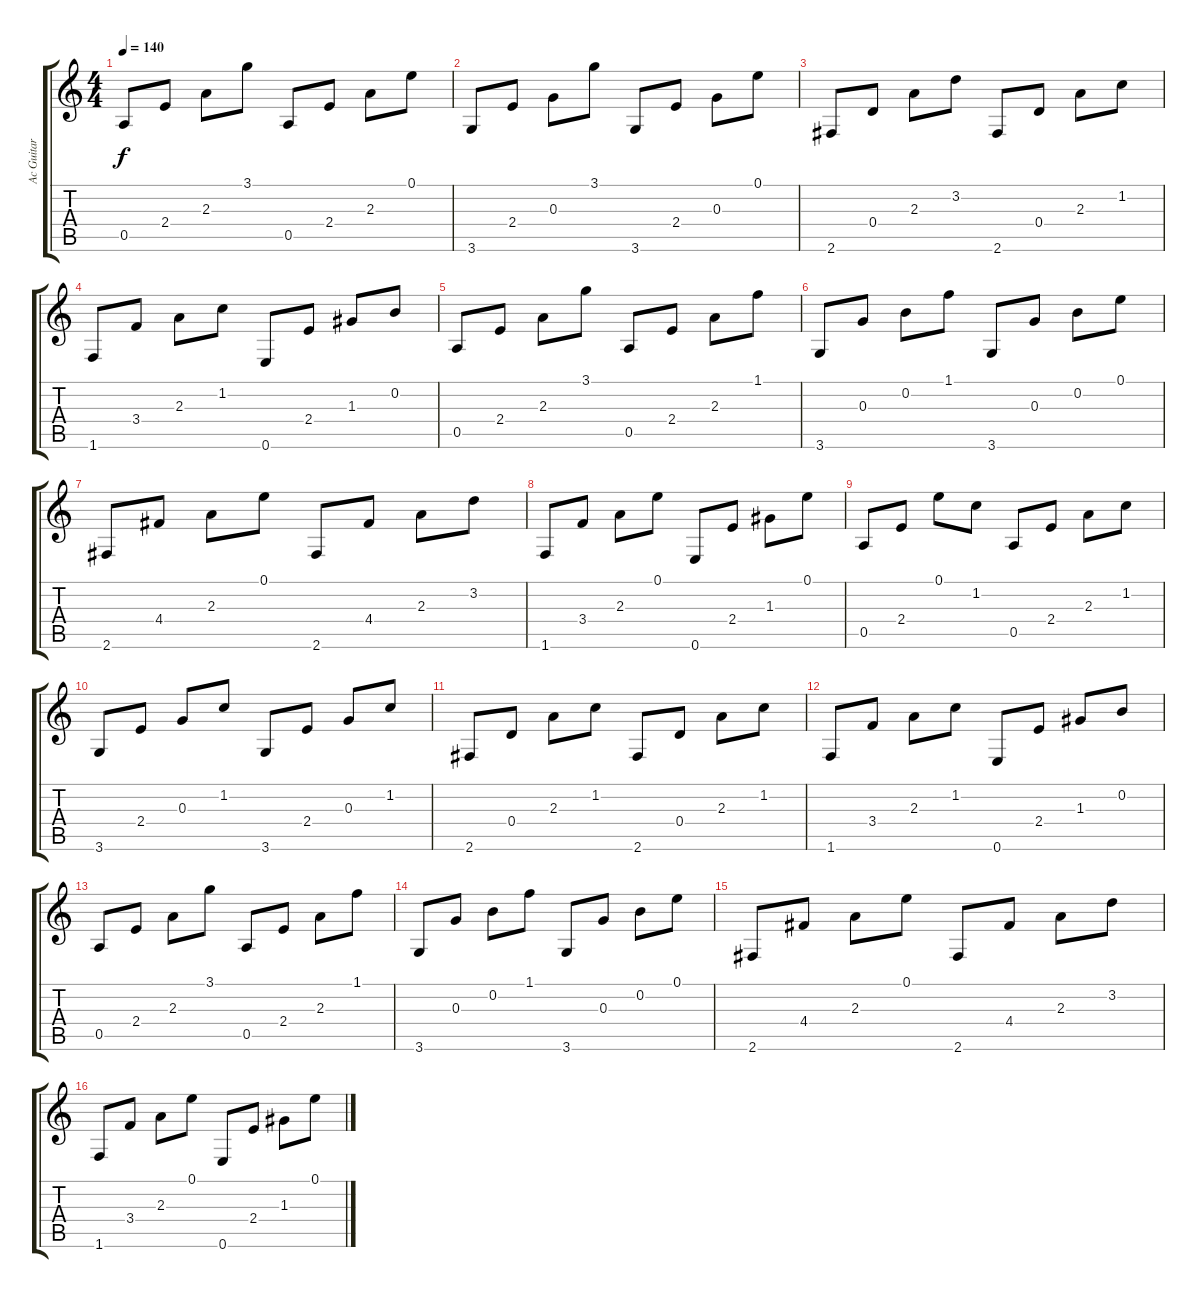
\track ("Ac Guitar (nylon)" "Ac Guitar ") {instrument acousticguitarnylon}
\staff {score tabs}
\tuning (E4 B3 G3 D3 A2 E2) {hide}
\ts (4 4)
\tempo 140
\clef g2
\ks c
0.5.8{dy f} 2.4.8 2.3.8 3.1.8 0.5.8 2.4.8 2.3.8 0.1.8 |
3.6.8 2.4.8 0.3.8 3.1.8 3.6.8 2.4.8 0.3.8 0.1.8 |
2.6.8 0.4.8 2.3.8 3.2.8 2.6.8 0.4.8 2.3.8 1.2.8 |
1.6.8 3.4.8 2.3.8 1.2.8 0.6.8 2.4.8 1.3.8 0.2.8 |
0.5.8 2.4.8 2.3.8 3.1.8 0.5.8 2.4.8 2.3.8 1.1.8 |
3.6.8 0.3.8 0.2.8 1.1.8 3.6.8 0.3.8 0.2.8 0.1.8 |
2.6.8 4.4.8 2.3.8 0.1.8 2.6.8 4.4.8 2.3.8 3.2.8 |
1.6.8 3.4.8 2.3.8 0.1.8 0.6.8 2.4.8 1.3.8 0.1.8 |
0.5.8 2.4.8 0.1.8 1.2.8 0.5.8 2.4.8 2.3.8 1.2.8 |
3.6.8 2.4.8 0.3.8 1.2.8 3.6.8 2.4.8 0.3.8 1.2.8 |
2.6.8 0.4.8 2.3.8 1.2.8 2.6.8 0.4.8 2.3.8 1.2.8 |
1.6.8 3.4.8 2.3.8 1.2.8 0.6.8 2.4.8 1.3.8 0.2.8 |
0.5.8 2.4.8 2.3.8 3.1.8 0.5.8 2.4.8 2.3.8 1.1.8 |
3.6.8 0.3.8 0.2.8 1.1.8 3.6.8 0.3.8 0.2.8 0.1.8 |
2.6.8 4.4.8 2.3.8 0.1.8 2.6.8 4.4.8 2.3.8 3.2.8 |
1.6.8 3.4.8 2.3.8 0.1.8 0.6.8 2.4.8 1.3.8 0.1.8
